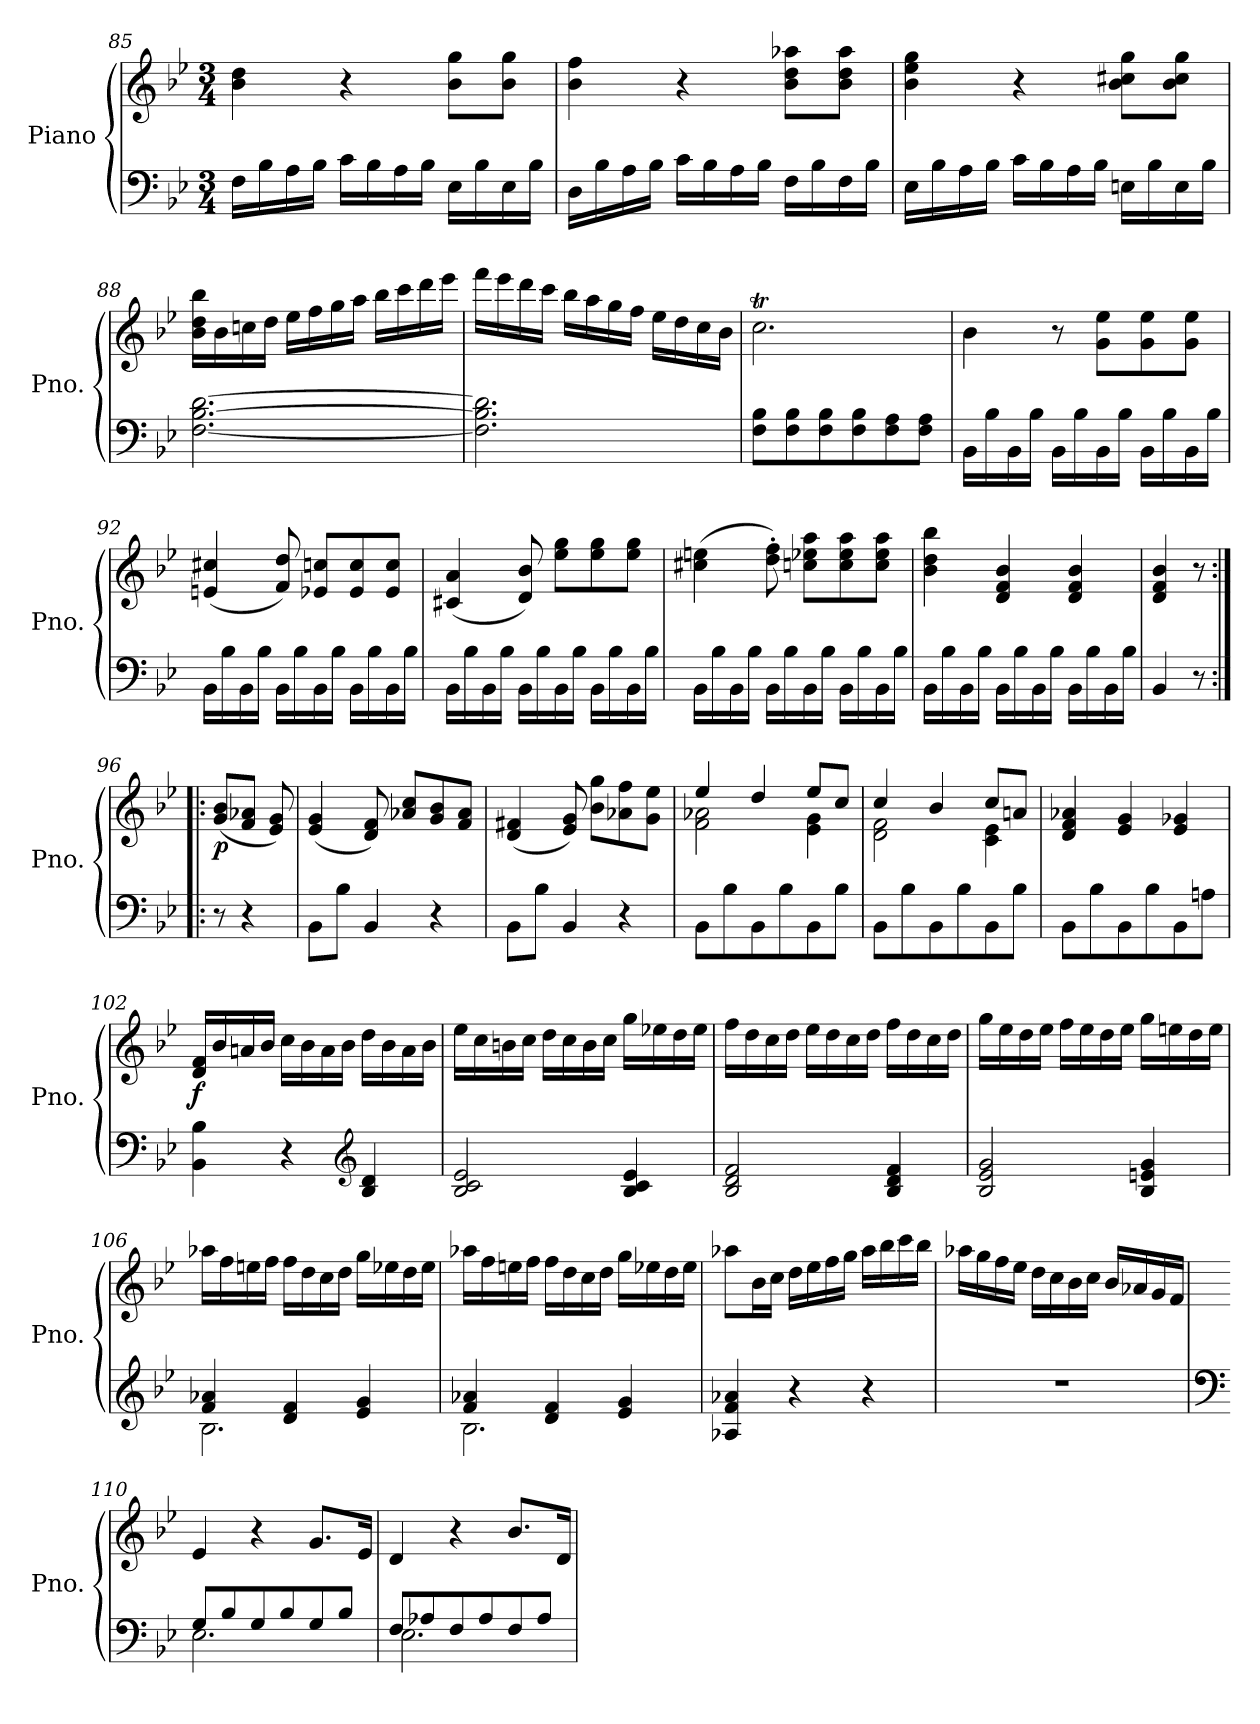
**kern	**kern	**dynam
*part1	*part1	*part1
*staff2	*staff1	*staff1/2
*I"Piano	*	*
*I'Pno.	*	*
!!LO:PB:g=z
*clefF4	*clefG2	*
*k[b-e-]	*k[b-e-]	*
*B-:	*B-:	*
*M3/4	*M3/4	*
=85	=85	=85
16F\LL	4b-\ 4dd\	.
16B-\	.	.
16A\	.	.
16B-\JJ	.	.
16c\LL	4r	.
16B-\	.	.
16A\	.	.
16B-\JJ	.	.
16E-\LL	8b-\ 8gg\L	.
16B-\	.	.
16E-\	8b-\ 8gg\J	.
16B-\JJ	.	.
=86	=86	=86
16D\LL	4b-\ 4ff\	.
16B-\	.	.
16A\	.	.
16B-\JJ	.	.
16c\LL	4r	.
16B-\	.	.
16A\	.	.
16B-\JJ	.	.
16F\LL	8b-\ 8dd\ 8aa-X\L	.
16B-\	.	.
16F\	8b-\ 8dd\ 8aa-\J	.
16B-\JJ	.	.
=87	=87	=87
16E-\LL	4b-\ 4ee-\ 4gg\	.
16B-\	.	.
16A\	.	.
16B-\JJ	.	.
16c\LL	4r	.
16B-\	.	.
16A\	.	.
16B-\JJ	.	.
16En\LL	8b-\ 8cc#X\ 8gg\L	.
16B-\	.	.
16E\	8b-\ 8cc#\ 8gg\J	.
16B-\JJ	.	.
!!LO:LB:g=z
=88	=88	=88
[2.F\ [2.B-\ [2.d\	16b-\ 16dd\ 16bb-\LL	.
.	16b-\	.
.	16ccn\	.
.	16dd\JJ	.
.	16ee-\LL	.
.	16ff\	.
.	16gg\	.
.	16aa\JJ	.
.	16bb-\LL	.
.	16ccc\	.
.	16ddd\	.
.	16eee-\JJ	.
!!LO:LB:g=z
=89	=89	=89
2.F\] 2.B-\] 2.d\]	16fff\LL	.
.	16eee-\	.
.	16ddd\	.
.	16ccc\JJ	.
.	16bb-\LL	.
.	16aa\	.
.	16gg\	.
.	16ff\JJ	.
.	16ee-\LL	.
.	16dd\	.
.	16cc\	.
.	16b-\JJ	.
=90	=90	=90
8F\ 8B-\L	2.ccT\	.
8F\ 8B-\	.	.
8F\ 8B-\	.	.
8F\ 8B-\	.	.
8F\ 8A\	.	.
8F\ 8A\J	.	.
=91	=91	=91
16BB-\LL	4b-\	.
16B-\	.	.
16BB-\	.	.
16B-\JJ	.	.
16BB-\LL	8r	.
16B-\	.	.
16BB-\	8g\ 8ee-\L	.
16B-\JJ	.	.
16BB-\LL	8g\ 8ee-\	.
16B-\	.	.
16BB-\	8g\ 8ee-\J	.
16B-\JJ	.	.
=92	=92	=92
16BB-\LL	(4en/ 4cc#X/	.
16B-\	.	.
16BB-\	.	.
16B-\JJ	.	.
16BB-\LL	8f/ 8dd/)	.
16B-\	.	.
16BB-\	8e-X/ 8ccn/L	.
16B-\JJ	.	.
16BB-\LL	8e-/ 8cc/	.
16B-\	.	.
16BB-\	8e-/ 8cc/J	.
16B-\JJ	.	.
!!LO:LB:g=z
=93	=93	=93
16BB-\LL	(4c#X/ 4a/	.
16B-\	.	.
16BB-\	.	.
16B-\JJ	.	.
16BB-\LL	8d/ 8b-/)	.
16B-\	.	.
16BB-\	8ee-\ 8gg\L	.
16B-\JJ	.	.
16BB-\LL	8ee-\ 8gg\	.
16B-\	.	.
16BB-\	8ee-\ 8gg\J	.
16B-\JJ	.	.
=94	=94	=94
16BB-\LL	(4cc#X\ 4een\	.
16B-\	.	.
16BB-\	.	.
16B-\JJ	.	.
16BB-\LL	8dd\' 8ff\')	.
16B-\	.	.
16BB-\	8ccn\ 8ee-X\ 8aa\L	.
16B-\JJ	.	.
16BB-\LL	8cc\ 8ee-\ 8aa\	.
16B-\	.	.
16BB-\	8cc\ 8ee-\ 8aa\J	.
16B-\JJ	.	.
=95	=95	=95
16BB-\LL	4b-\ 4dd\ 4bb-\	.
16B-\	.	.
16BB-\	.	.
16B-\JJ	.	.
16BB-\LL	4d/ 4f/ 4b-/	.
16B-\	.	.
16BB-\	.	.
16B-\JJ	.	.
16BB-\LL	4d/ 4f/ 4b-/	.
16B-\	.	.
16BB-\	.	.
16B-\JJ	.	.
=96	=96	=96
4BB-/	4d/ 4f/ 4b-/	.
8r	8r	.
!!LO:LB:g=z
=96X1:|!|:	=96X1:|!|:	=96X1:|!|:
!	!	!LO:DY:b
8r	(8g/ 8b-/L	p
4r	8f/ 8a-X/J	.
.	8e-/ 8g/)	.
=97	=97	=97
8BB-\L	(4e-/ 4g/	.
8B-\J	.	.
4BB-/	8d/ 8f/)	.
.	8a-X/ 8cc/L	.
4r	8g/ 8b-/	.
.	8f/ 8a-/J	.
=98	=98	=98
8BB-\L	(4d/ 4f#X/	.
8B-\J	.	.
4BB-/	8e-/ 8g/)	.
.	8b-\ 8gg\L	.
4r	8a-X\ 8ff\	.
.	8g\ 8ee-\J	.
=99	=99	=99
*	*^	*
8BB-\L	4ee-/	2f\ 2a-X\	.
8B-\	.	.	.
8BB-\	4dd/	.	.
8B-\	.	.	.
8BB-\	8ee-/L	4e-\ 4g\	.
8B-\J	8cc/J	.	.
=100	=100	=100	=100
8BB-\L	4cc/	2d\ 2f\	.
8B-\	.	.	.
8BB-\	4b-/	.	.
8B-\	.	.	.
8BB-\	8cc/L	4c\ 4e-\	.
8B-\J	8an/J	.	.
*	*v	*v	*
=101	=101	=101
8BB-\L	4d/ 4f/ 4a-X/	.
8B-\	.	.
8BB-\	4e-/ 4g/	.
8B-\	.	.
8BB-\	4e-/ 4g-X/	.
8An\J	.	.
!!LO:LB:g=z
=102	=102	=102
!	!	!LO:DY:b
4BB-\ 4B-\	16d/ 16f/LL	f
.	16b-/	.
.	16an/	.
.	16b-/JJ	.
4r	16cc\LL	.
.	16b-\	.
.	16a\	.
.	16b-\JJ	.
*clefG2	*	*
4B-/ 4d/	16dd\LL	.
.	16b-\	.
.	16a\	.
.	16b-\JJ	.
=103	=103	=103
2B-/ 2c/ 2e-/	16ee-\LL	.
.	16cc\	.
.	16bn\	.
.	16cc\JJ	.
.	16dd\LL	.
.	16cc\	.
.	16b\	.
.	16cc\JJ	.
4B-/ 4c/ 4e-/	16gg\LL	.
.	16ee-X\	.
.	16dd\	.
.	16ee-\JJ	.
=104	=104	=104
2B-/ 2d/ 2f/	16ff\LL	.
.	16dd\	.
.	16cc\	.
.	16dd\JJ	.
.	16ee-\LL	.
.	16dd\	.
.	16cc\	.
.	16dd\JJ	.
4B-/ 4d/ 4f/	16ff\LL	.
.	16dd\	.
.	16cc\	.
.	16dd\JJ	.
!!LO:PB:g=z
=105	=105	=105
2B-/ 2e-/ 2g/	16gg\LL	.
.	16ee-\	.
.	16dd\	.
.	16ee-\JJ	.
.	16ff\LL	.
.	16ee-\	.
.	16dd\	.
.	16ee-\JJ	.
4B-/ 4en/ 4g/	16gg\LL	.
.	16een\	.
.	16dd\	.
.	16ee\JJ	.
!!LO:LB:g=z
=106	=106	=106
*^	*	*
4f/ 4a-X/	2.B-\	16aa-X\LL	.
.	.	16ff\	.
.	.	16een\	.
.	.	16ff\JJ	.
4d/ 4f/	.	16ff\LL	.
.	.	16dd\	.
.	.	16cc\	.
.	.	16dd\JJ	.
4e-/ 4g/	.	16gg\LL	.
.	.	16ee-X\	.
.	.	16dd\	.
.	.	16ee-\JJ	.
=107	=107	=107	=107
4f/ 4a-X/	2.B-\	16aa-X\LL	.
.	.	16ff\	.
.	.	16een\	.
.	.	16ff\JJ	.
4d/ 4f/	.	16ff\LL	.
.	.	16dd\	.
.	.	16cc\	.
.	.	16dd\JJ	.
4e-/ 4g/	.	16gg\LL	.
.	.	16ee-X\	.
.	.	16dd\	.
.	.	16ee-\JJ	.
*v	*v	*	*
=108	=108	=108
4A-X/ 4f/ 4a-X/	8aa-X\L	.
.	16b-\L	.
.	16cc\JJ	.
4r	16dd\LL	.
.	16ee-\	.
.	16ff\	.
.	16gg\JJ	.
4r	16aa-\LL	.
.	16bb-\	.
.	16ccc\	.
.	16bb-\JJ	.
!!LO:LB:g=z
=109	=109	=109
2.r	16aa-X\LL	.
.	16gg\	.
.	16ff\	.
.	16ee-\JJ	.
.	16dd\LL	.
.	16cc\	.
.	16b-\	.
.	16cc\JJ	.
.	16b-/LL	.
.	16a-X/	.
.	16g/	.
.	16f/JJ	.
!!LO:LB:g=z
=110	=110	=110
*clefF4	*	*
*^	*	*
8G/L	2.E-\	4e-/	.
8B-/	.	.	.
8G/	.	4r	.
8B-/	.	.	.
8G/	.	8.g/L	.
8B-/J	.	.	.
.	.	16e-/Jk	.
=111	=111	=111	=111
8F/L	2.E-\	4d/	.
8A-X/	.	.	.
8F/	.	4r	.
8A-/	.	.	.
8F/	.	8.b-/L	.
8A-/J	.	.	.
.	.	16d/Jk	.
*v	*v	*	*
=	=	=
*-	*-	*-
